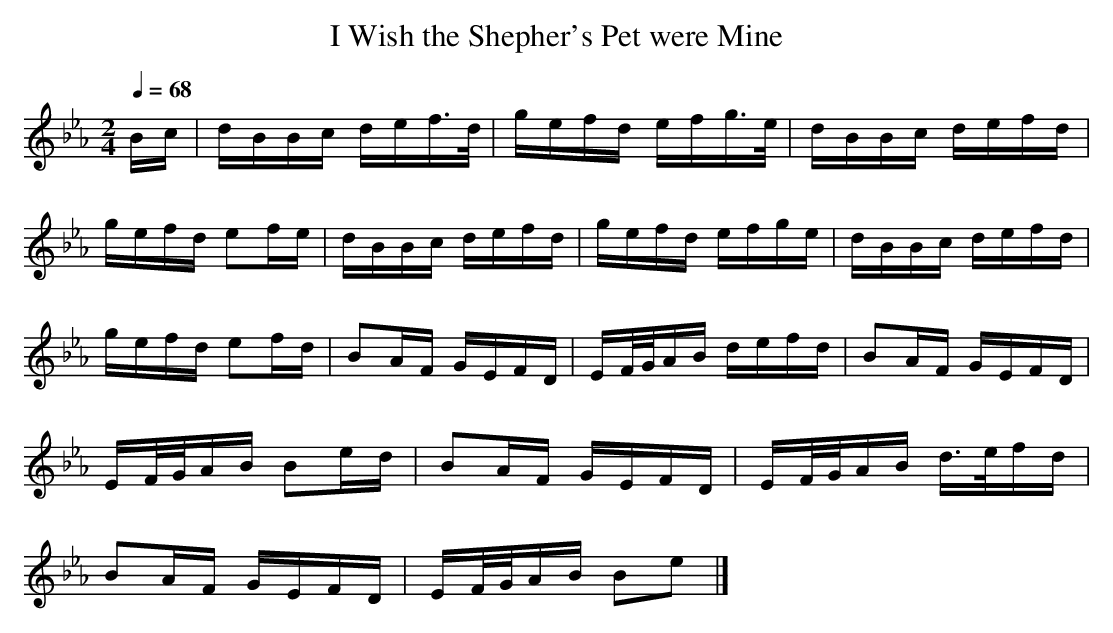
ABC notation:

X:1
T: I Wish the Shepher's Pet were Mine
M: 2/4
L: 1/16
Q: 1/4=68
K: Eb % 3 flats
V:1
Bc | dBBc def>d | gefd efg>e | dBBc defd |
gefd e2fe | dBBc defd | gefd efge | dBBc defd |
gefd e2fd | B2AF GEFD | EF/G/AB defd | B2AF GEFD |
EF/G/AB B2ed | B2AF GEFD | EF/G/AB d>efd |
B2AF GEFD | EF/G/AB B2e2 |]
